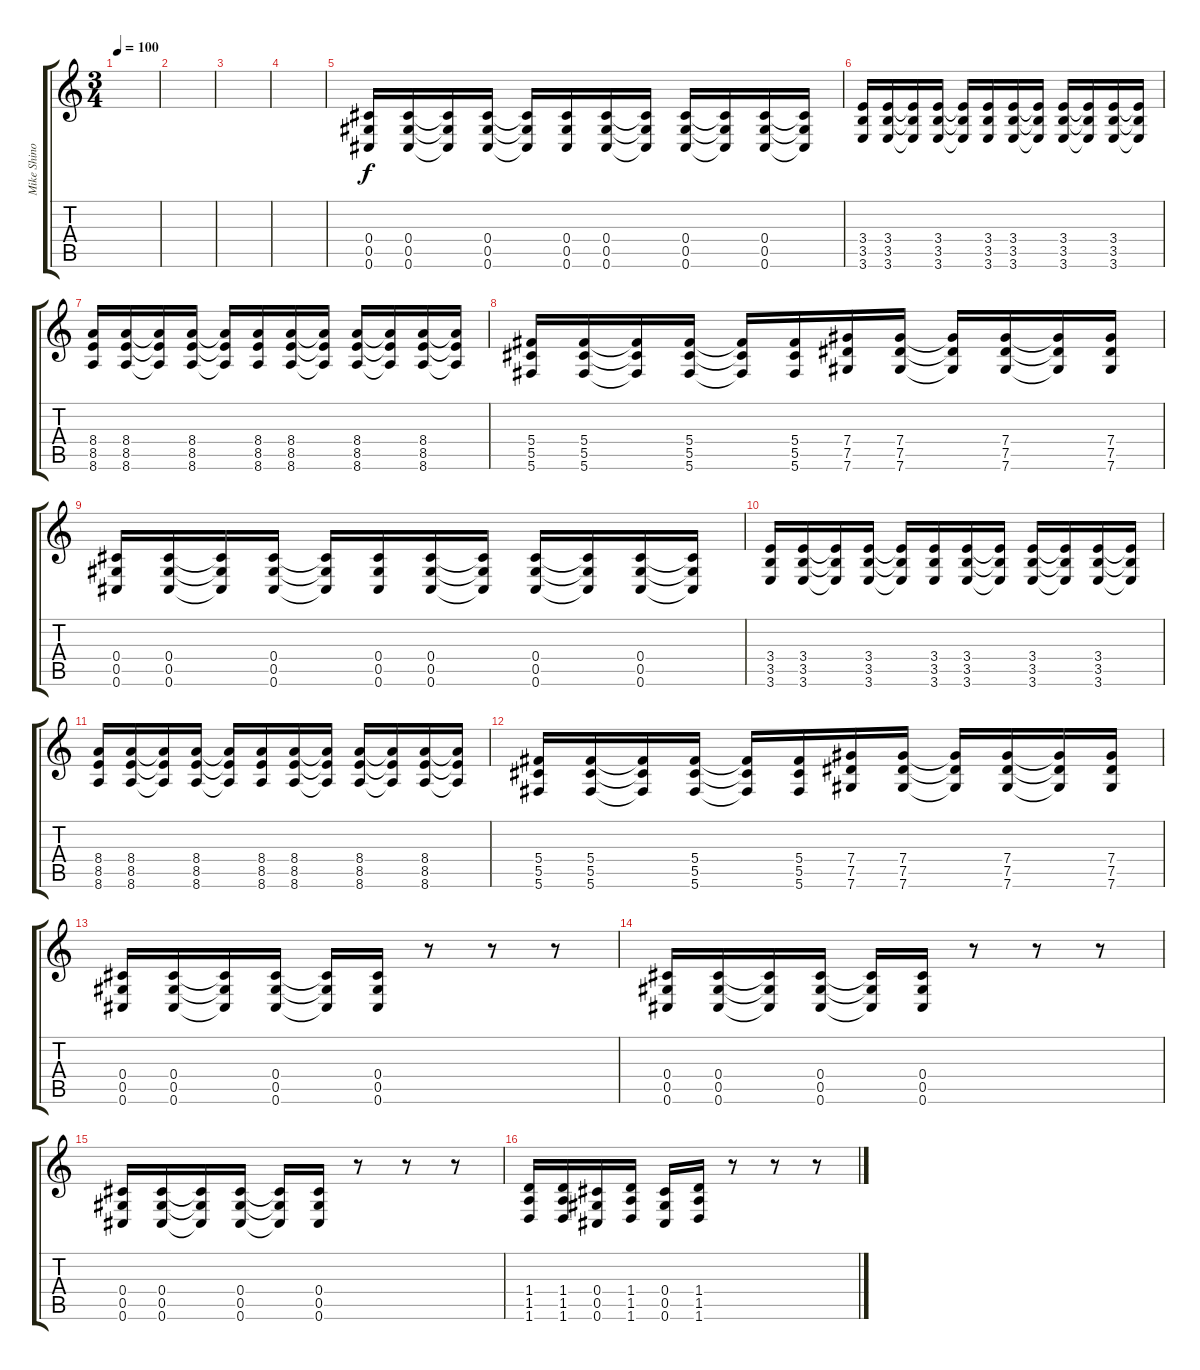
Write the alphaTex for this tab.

\track ("Mike Shinoda (2nd Guitar)" "Mike Shino") {instrument distortionguitar}
\staff {score tabs}
\tuning (Eb4 Bb3 Gb3 Db3 Ab2 Db2) {hide}
\ts (3 4)
\tempo 100
\clef g2
\ks c
|
|
|
|
(0.4 0.5 0.6).16 (0.4 0.5 0.6).16 (0.4{t} 0.5{t} 0.6{t}).16 (0.4 0.5 0.6).16 (0.4{t} 0.5{t} 0.6{t}).16 (0.4 0.5 0.6).16 (0.4 0.5 0.6).16 (0.4{t} 0.5{t} 0.6{t}).16 (0.4 0.5 0.6).16 (0.4{t} 0.5{t} 0.6{t}).16 (0.4 0.5 0.6).16 (0.4{t} 0.5{t} 0.6{t}).16 |
(3.4 3.5 3.6).16 (3.4 3.5 3.6).16 (3.4{t} 3.5{t} 3.6{t}).16 (3.4 3.5 3.6).16 (3.4{t} 3.5{t} 3.6{t}).16 (3.4 3.5 3.6).16 (3.4 3.5 3.6).16 (3.4{t} 3.5{t} 3.6{t}).16 (3.4 3.5 3.6).16 (3.4{t} 3.5{t} 3.6{t}).16 (3.4 3.5 3.6).16 (3.4{t} 3.5{t} 3.6{t}).16 |
(8.4 8.5 8.6).16 (8.4 8.5 8.6).16 (8.4{t} 8.5{t} 8.6{t}).16 (8.4 8.5 8.6).16 (8.4{t} 8.5{t} 8.6{t}).16 (8.4 8.5 8.6).16 (8.4 8.5 8.6).16 (8.4{t} 8.5{t} 8.6{t}).16 (8.4 8.5 8.6).16 (8.4{t} 8.5{t} 8.6{t}).16 (8.4 8.5 8.6).16 (8.4{t} 8.5{t} 8.6{t}).16 |
(5.4 5.5 5.6).16 (5.4 5.5 5.6).16 (5.4{t} 5.5{t} 5.6{t}).16 (5.4 5.5 5.6).16 (5.4{t} 5.5{t} 5.6{t}).16 (5.4 5.5 5.6).16 (7.4 7.5 7.6).16 (7.4 7.5 7.6).16 (7.4{t} 7.5{t} 7.6{t}).16 (7.4 7.5 7.6).16 (7.4{t} 7.5{t} 7.6{t}).16 (7.4 7.5 7.6).16 |
(0.4 0.5 0.6).16 (0.4 0.5 0.6).16 (0.4{t} 0.5{t} 0.6{t}).16 (0.4 0.5 0.6).16 (0.4{t} 0.5{t} 0.6{t}).16 (0.4 0.5 0.6).16 (0.4 0.5 0.6).16 (0.4{t} 0.5{t} 0.6{t}).16 (0.4 0.5 0.6).16 (0.4{t} 0.5{t} 0.6{t}).16 (0.4 0.5 0.6).16 (0.4{t} 0.5{t} 0.6{t}).16 |
(3.4 3.5 3.6).16 (3.4 3.5 3.6).16 (3.4{t} 3.5{t} 3.6{t}).16 (3.4 3.5 3.6).16 (3.4{t} 3.5{t} 3.6{t}).16 (3.4 3.5 3.6).16 (3.4 3.5 3.6).16 (3.4{t} 3.5{t} 3.6{t}).16 (3.4 3.5 3.6).16 (3.4{t} 3.5{t} 3.6{t}).16 (3.4 3.5 3.6).16 (3.4{t} 3.5{t} 3.6{t}).16 |
(8.4 8.5 8.6).16 (8.4 8.5 8.6).16 (8.4{t} 8.5{t} 8.6{t}).16 (8.4 8.5 8.6).16 (8.4{t} 8.5{t} 8.6{t}).16 (8.4 8.5 8.6).16 (8.4 8.5 8.6).16 (8.4{t} 8.5{t} 8.6{t}).16 (8.4 8.5 8.6).16 (8.4{t} 8.5{t} 8.6{t}).16 (8.4 8.5 8.6).16 (8.4{t} 8.5{t} 8.6{t}).16 |
(5.4 5.5 5.6).16 (5.4 5.5 5.6).16 (5.4{t} 5.5{t} 5.6{t}).16 (5.4 5.5 5.6).16 (5.4{t} 5.5{t} 5.6{t}).16 (5.4 5.5 5.6).16 (7.4 7.5 7.6).16 (7.4 7.5 7.6).16 (7.4{t} 7.5{t} 7.6{t}).16 (7.4 7.5 7.6).16 (7.4{t} 7.5{t} 7.6{t}).16 (7.4 7.5 7.6).16 |
(0.4 0.5 0.6).16 (0.4 0.5 0.6).16 (0.4{t} 0.5{t} 0.6{t}).16 (0.4 0.5 0.6).16 (0.4{t} 0.5{t} 0.6{t}).16 (0.4 0.5 0.6).16 r.8 r.8 r.8 |
(0.4 0.5 0.6).16 (0.4 0.5 0.6).16 (0.4{t} 0.5{t} 0.6{t}).16 (0.4 0.5 0.6).16 (0.4{t} 0.5{t} 0.6{t}).16 (0.4 0.5 0.6).16 r.8 r.8 r.8 |
(0.4 0.5 0.6).16 (0.4 0.5 0.6).16 (0.4{t} 0.5{t} 0.6{t}).16 (0.4 0.5 0.6).16 (0.4{t} 0.5{t} 0.6{t}).16 (0.4 0.5 0.6).16 r.8 r.8 r.8 |
(1.4 1.5 1.6).16 (1.4 1.5 1.6).16 (0.4 0.5 0.6).16 (1.4 1.5 1.6).16 (0.4 0.5 0.6).16 (1.4 1.5 1.6).16 r.8 r.8 r.8
